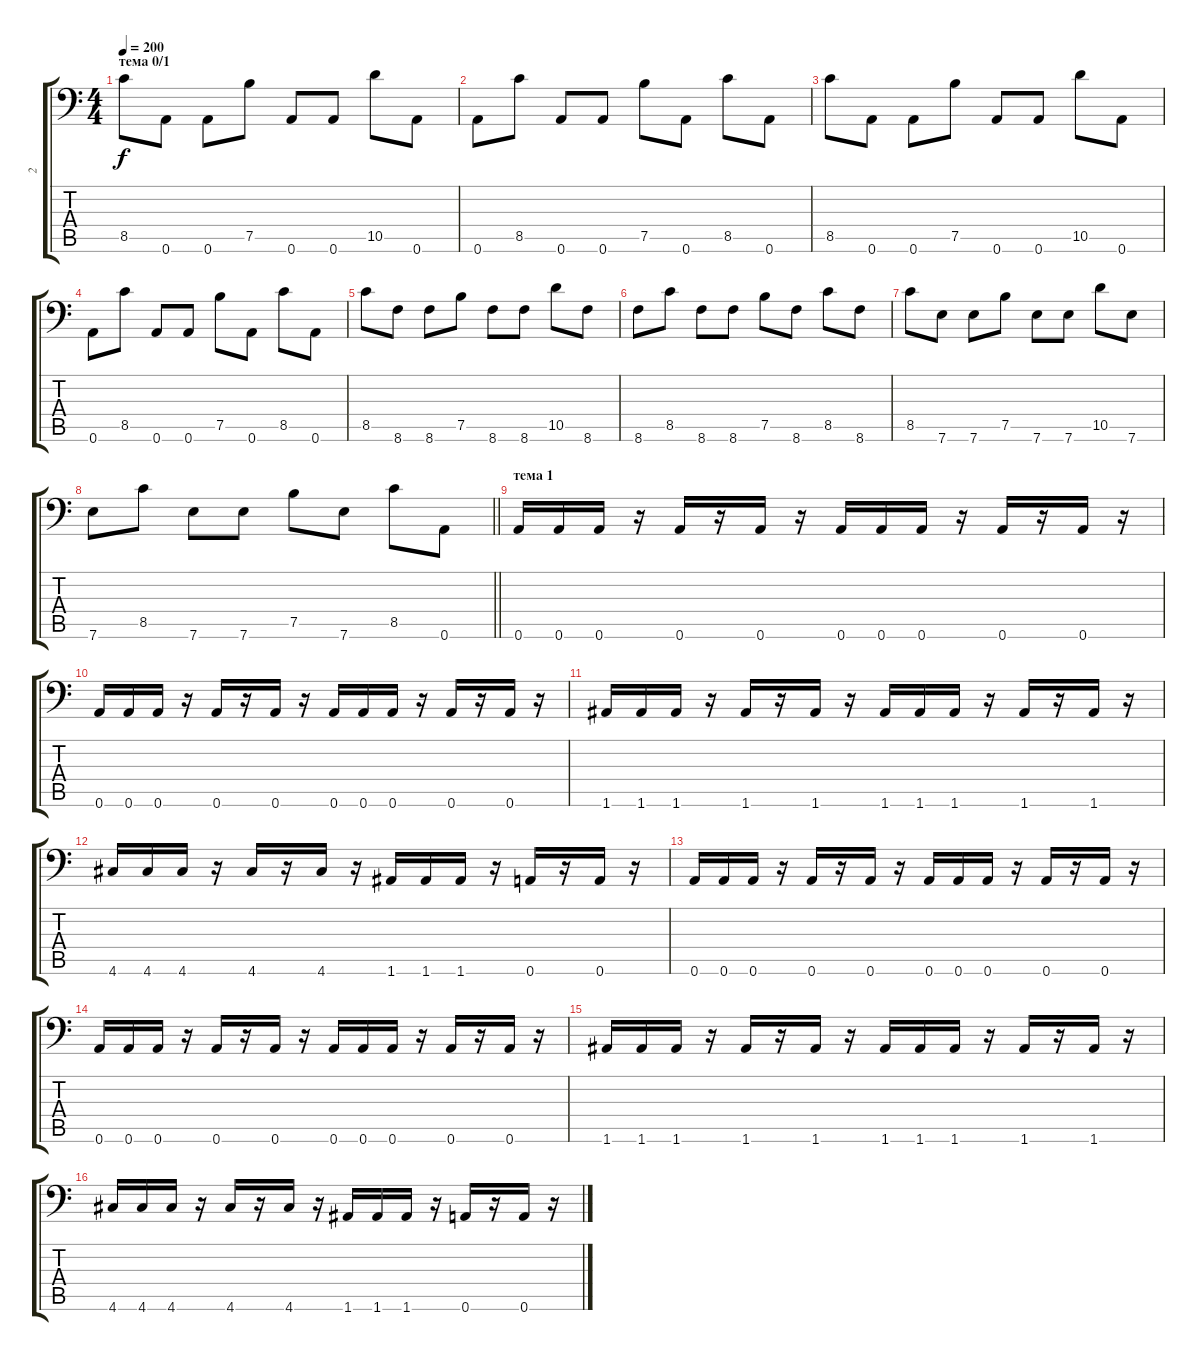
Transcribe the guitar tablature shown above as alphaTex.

\track ("2" "2") {instrument distortionguitar}
\staff {score tabs}
\tuning (B3 Gb3 D3 A2 E2 A1) {hide}
\ts (4 4)
\section ("" "тема 0/1")
\tempo 200
\clef f4
\ks c
8.5.8{dy f} 0.6.8 0.6.8 7.5.8 0.6.8 0.6.8 10.5.8 0.6.8 |
0.6.8 8.5.8 0.6.8 0.6.8 7.5.8 0.6.8 8.5.8 0.6.8 |
8.5.8 0.6.8 0.6.8 7.5.8 0.6.8 0.6.8 10.5.8 0.6.8 |
0.6.8 8.5.8 0.6.8 0.6.8 7.5.8 0.6.8 8.5.8 0.6.8 |
8.5.8 8.6.8 8.6.8 7.5.8 8.6.8 8.6.8 10.5.8 8.6.8 |
8.6.8 8.5.8 8.6.8 8.6.8 7.5.8 8.6.8 8.5.8 8.6.8 |
8.5.8 7.6.8 7.6.8 7.5.8 7.6.8 7.6.8 10.5.8 7.6.8 |
\barLineRight lightlight
7.6.8 8.5.8 7.6.8 7.6.8 7.5.8 7.6.8 8.5.8 0.6.8 |
\section ("" "тема 1")
0.6.16 0.6.16 0.6.16 r.16 0.6.16 r.16 0.6.16 r.16 0.6.16 0.6.16 0.6.16 r.16 0.6.16 r.16 0.6.16 r.16 |
0.6.16 0.6.16 0.6.16 r.16 0.6.16 r.16 0.6.16 r.16 0.6.16 0.6.16 0.6.16 r.16 0.6.16 r.16 0.6.16 r.16 |
1.6.16 1.6.16 1.6.16 r.16 1.6.16 r.16 1.6.16 r.16 1.6.16 1.6.16 1.6.16 r.16 1.6.16 r.16 1.6.16 r.16 |
4.6.16 4.6.16 4.6.16 r.16 4.6.16 r.16 4.6.16 r.16 1.6.16 1.6.16 1.6.16 r.16 0.6.16 r.16 0.6.16 r.16 |
0.6.16 0.6.16 0.6.16 r.16 0.6.16 r.16 0.6.16 r.16 0.6.16 0.6.16 0.6.16 r.16 0.6.16 r.16 0.6.16 r.16 |
0.6.16 0.6.16 0.6.16 r.16 0.6.16 r.16 0.6.16 r.16 0.6.16 0.6.16 0.6.16 r.16 0.6.16 r.16 0.6.16 r.16 |
1.6.16 1.6.16 1.6.16 r.16 1.6.16 r.16 1.6.16 r.16 1.6.16 1.6.16 1.6.16 r.16 1.6.16 r.16 1.6.16 r.16 |
4.6.16 4.6.16 4.6.16 r.16 4.6.16 r.16 4.6.16 r.16 1.6.16 1.6.16 1.6.16 r.16 0.6.16 r.16 0.6.16 r.16
